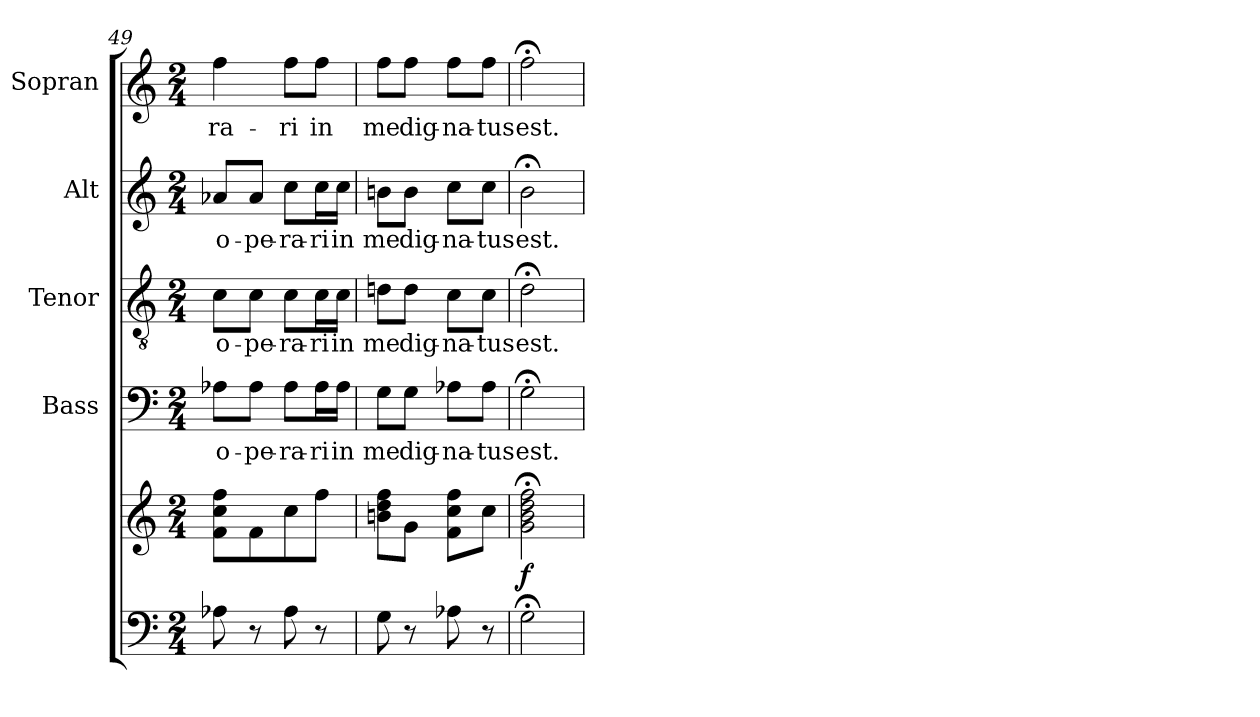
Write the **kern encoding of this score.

**kern	**kern	**dynam	**kern	**text	**kern	**text	**kern	**text	**kern	**text
*part5	*part5	*part5	*part4	*part4	*part3	*part3	*part2	*part2	*part1	*part1
*staff6	*staff5	*staff5/6	*staff4	*staff4	*staff3	*staff3	*staff2	*staff2	*staff1	*staff1
*	*	*	*I"Bass	*	*I"Tenor	*	*I"Alt	*	*I"Sopran	*
*	*	*	*I'B.	*	*I'T.	*	*I'A.	*	*I'S.	*
*clefF4	*clefG2	*	*clefF4	*	*clefGv2	*	*clefG2	*	*clefG2	*
*k[]	*k[]	*	*k[]	*	*k[]	*	*k[]	*	*k[]	*
*C:	*C:	*	*C:	*	*C:	*	*C:	*	*C:	*
*M2/4	*M2/4	*	*M2/4	*	*M2/4	*	*M2/4	*	*M2/4	*
=49	=49	=49	=49	=49	=49	=49	=49	=49	=49	=49
!	!	!	!	!LO:LY:b	!	!LO:LY:b	!	!LO:LY:b	!	!LO:LY:b
8A-X\	8f\ 8cc\ 8ff\L	.	8A-X\L	o-	8c\L	o-	8a-X/L	o-	4ff\	-ra-
!	!	!	!	!LO:LY:b	!	!LO:LY:b	!	!LO:LY:b	!	!
8r	8f\	.	8A-\J	-pe-	8c\J	-pe-	8a-/J	-pe-	.	.
!	!	!	!	!LO:LY:b	!	!LO:LY:b	!	!LO:LY:b	!	!LO:LY:b
8A-\	8cc\	.	8A-\L	-ra-	8c\L	-ra-	8cc\L	-ra-	8ff\L	-ri
!	!	!	!	!LO:LY:b	!	!LO:LY:b	!	!LO:LY:b	!	!LO:LY:b
8r	8ff\J	.	16A-\L	-ri	16c\L	-ri	16cc\L	-ri	8ff\J	in
!	!	!	!	!LO:LY:b	!	!LO:LY:b	!	!LO:LY:b	!	!
.	.	.	16A-\JJ	in	16c\JJ	in	16cc\JJ	in	.	.
!!LO:PB:g=z
=50	=50	=50	=50	=50	=50	=50	=50	=50	=50	=50
!	!	!	!	!LO:LY:b	!	!LO:LY:b	!	!LO:LY:b	!	!LO:LY:b
8G\	8bn\ 8dd\ 8ff\L	.	8G\L	me	8dn\L	me	8bn\L	me	8ff\L	me
!	!	!	!	!LO:LY:b	!	!LO:LY:b	!	!LO:LY:b	!	!LO:LY:b
8r	8g\J	.	8G\J	dig-	8d\J	dig-	8b\J	dig-	8ff\J	dig-
!	!	!	!	!LO:LY:b	!	!LO:LY:b	!	!LO:LY:b	!	!LO:LY:b
8A-X\	8f\ 8cc\ 8ff\L	.	8A-X\L	-na-	8c\L	-na-	8cc\L	-na-	8ff\L	-na-
!	!	!	!	!LO:LY:b	!	!LO:LY:b	!	!LO:LY:b	!	!LO:LY:b
8r	8cc\J	.	8A-\J	-tus	8c\J	-tus	8cc\J	-tus	8ff\J	-tus
=51	=51	=51	=51	=51	=51	=51	=51	=51	=51	=51
!	!	!LO:DY:b	!	!LO:LY:b	!	!LO:LY:b	!	!LO:LY:b	!	!LO:LY:b
2G;<\	2g\;< 2b\;< 2dd\;< 2ff\;<	f	2G;<\	est.	2d;<\	est.	2b;<\	est.	2ff;<\	est.
=	=	=	=	=	=	=	=	=	=	=
*-	*-	*-	*-	*-	*-	*-	*-	*-	*-	*-
